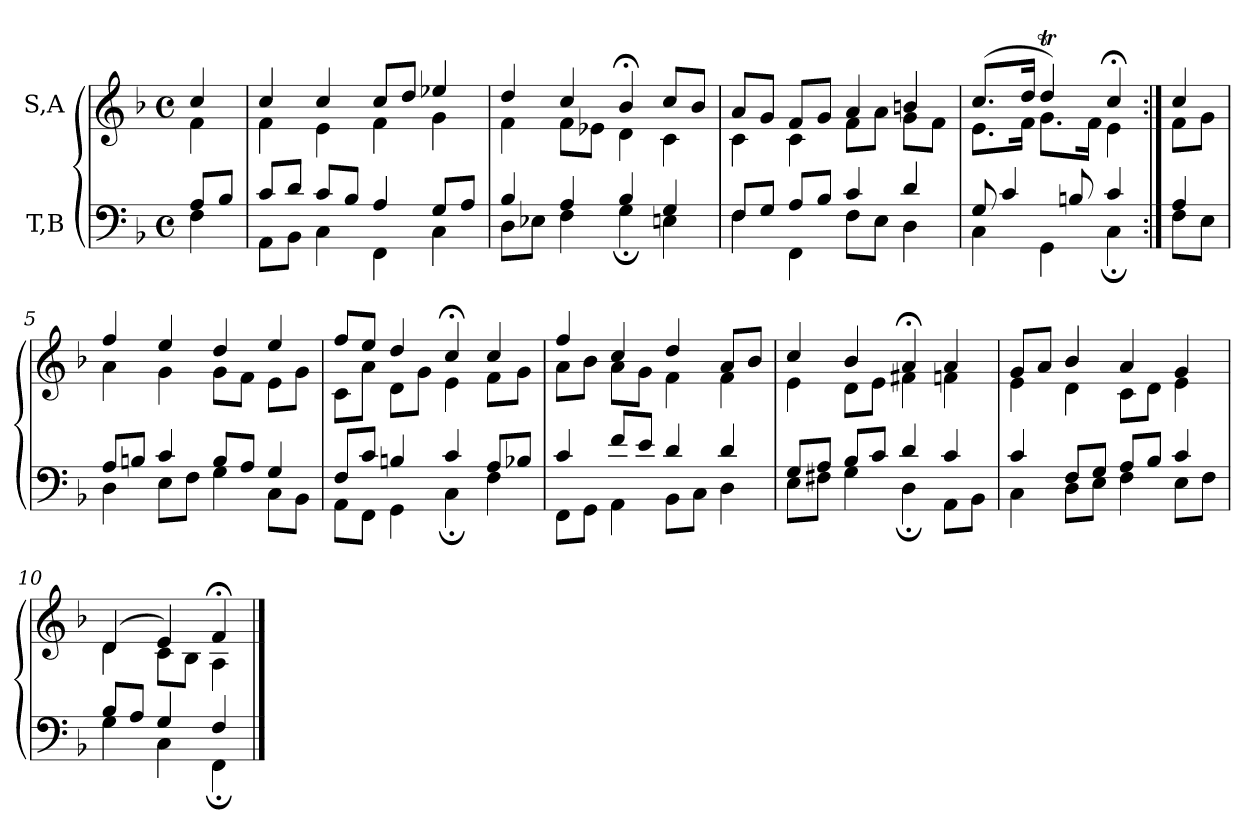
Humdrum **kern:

**kern	**kern
*part2	*part1
*staff2	*staff1
*I"T,B	*I"S,A
*clefF4	*clefG2
*k[b-]	*k[b-]
*M4/4	*M4/4
*met(c)	*met(c)
=	=
*^	*^
8AL	4F	4cc	4f
8B-J	.	.	.
=1	=1	=1	=1
8cL	8AAL	4cc	4f
8dJ	8BB-J	.	.
8cL	4C	4cc	4e
8B-J	.	.	.
4A	4FF	8ccL	4f
.	.	8ddJ	.
8GL	4C	4ee-X	4g
8AJ	.	.	.
=2	=2	=2	=2
4B-	8DL	4dd	4f
.	8E-XJ	.	.
4A	4F	4cc	8fL
.	.	.	8e-XJ
4B-	4G;	4b-;<	4d
4G	4En	8ccL	4c
.	.	8b-J	.
=3	=3	=3	=3
8FL	4F	8aL	4c
8GJ	.	8gJ	.
8AL	4FF	8fL	4c
8B-J	.	8gJ	.
4c	8FL	4a	8fL
.	8EJ	.	8aJ
4d	4D	4bn	8gL
.	.	.	8fJ
=4a	=4a	=4a	=4a
8G	4C	(>8.ccL	8.eL
4c	.	.	.
.	.	16ddJk	16fJk
.	4GG	4ddT)	8.gL
8Bn	.	.	.
.	.	.	16fJk
4c	4C;	4cc;<	4e
=4b:|!	=4b:|!	=4b:|!	=4b:|!
4A	8FL	4cc	8fL
.	8EJ	.	8gJ
=5	=5	=5	=5
8AL	4D	4ff	4a
8BnJ	.	.	.
4c	8EL	4ee	4g
.	8FJ	.	.
8BL	4G	4dd	8gL
8AJ	.	.	8fJ
4G	8CL	4ee	8eL
.	8BB-J	.	8gJ
=6	=6	=6	=6
8FL	8AAL	8ffL	8cL
8cJ	8FFJ	8eeJ	8aJ
4Bn	4GG	4dd	8dL
.	.	.	8gJ
4c	4C;	4cc;<	4e
8AL	4F	4cc	8fL
8B-XJ	.	.	8gJ
=7	=7	=7	=7
4c	8FFL	4ff	8aL
.	8GGJ	.	8b-J
8fL	4AA	4cc	8aL
8eJ	.	.	8gJ
4d	8BB-L	4dd	4f
.	8CJ	.	.
4d	4D	8aL	4f
.	.	8b-J	.
=8	=8	=8	=8
8GL	8EL	4cc	4e
8AJ	8F#XJ	.	.
8B-L	4G	4b-	8dL
8cJ	.	.	8eJ
4d	4D;	4a;<	4f#X
4c	8AAL	4a	4fn
.	8BB-J	.	.
=9	=9	=9	=9
4c	4C	8gL	4e
.	.	8aJ	.
8FL	8DL	4b-	4d
8GJ	8EJ	.	.
8AL	4F	4a	8cL
8B-J	.	.	8dJ
4c	8EL	4g	4e
.	8FJ	.	.
=10	=10	=10	=10
8B-L	4G	(>4d	4d
8AJ	.	.	.
4G	4C	4e)	8cL
.	.	.	8B-J
4F	4FF;	4f;<	4A
*v	*v	*	*
*	*v	*v
==	==
*-	*-
